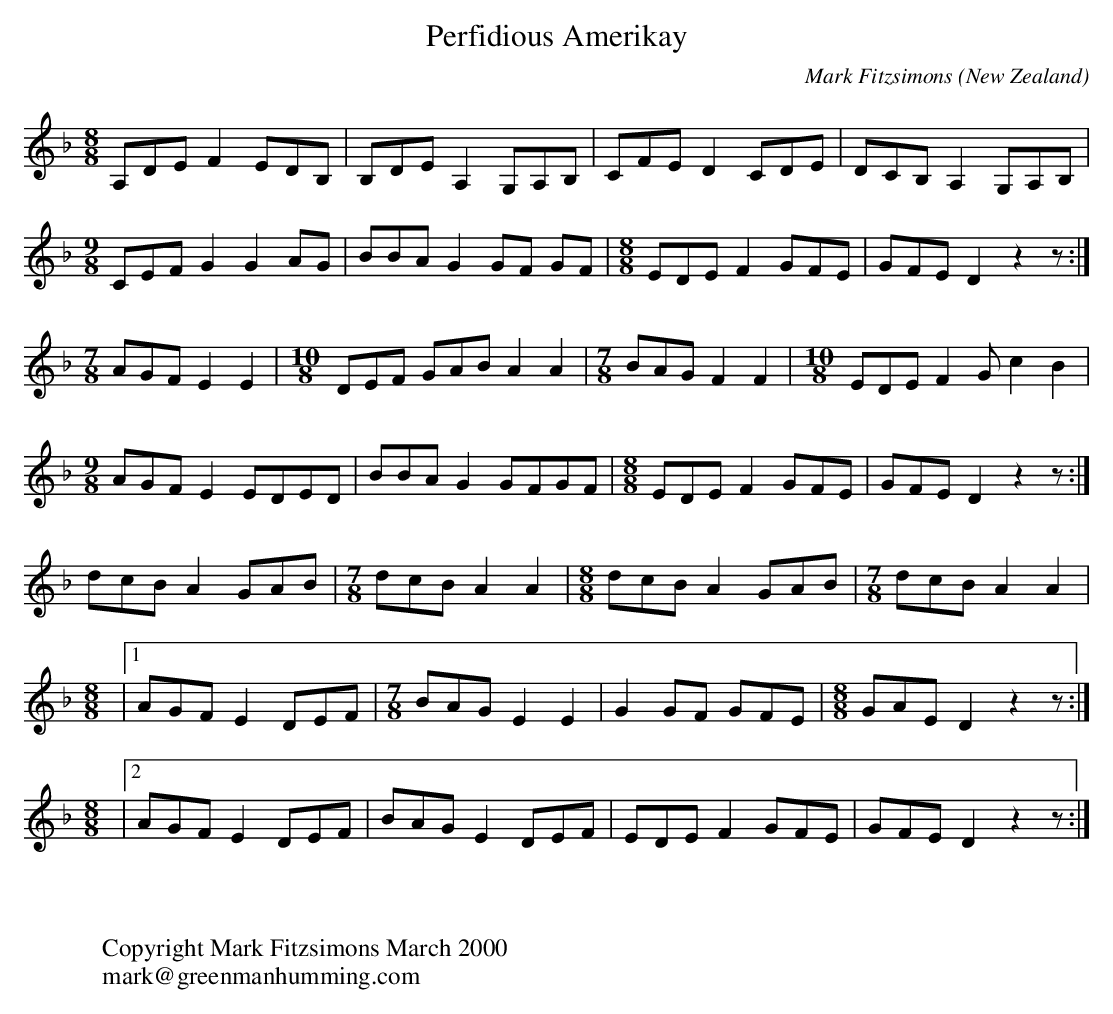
X:1
T:Perfidious Amerikay
O:New Zealand
M:8/8
C:Mark Fitzsimons
K:Dmin
A,DE F2 EDB,|B,DE A,2G,A,B,|CFE D2 CDE|DCB, A,2 G,A,B,|
M:9/8
CEF G2G2AG|BBA G2 GF GF|\
M:8/8
EDE F2 GFE|GFE D2 z2z:|
M:7/8
AGF E2 E2|\
M:10/8
DEF GAB A2A2|\
M:7/8
BAG F2F2|\
M:10/8
EDEF2Gc2B2|
M:9/8
AGF E2 EDED|BBA G2 GFGF|\
M:8/8
EDE F2 GFE|GFE D2 z2z:|
dcB A2 GAB|\
M:7/8
dcB A2A2|\
M:8/8
dcB A2 GAB|\
M:7/8
dcB A2A2|
M:8/8
|1 AGF E2 DEF|\
M:7/8
BAG E2E2|G2GF GFE|\
M:8/8
GAE D2z2z:|
M:8/8
|2AGF E2 DEF| BAG E2 DEF|EDE F2 GFE|GFED2z2z:|
W:
W:
W:Copyright Mark Fitzsimons March 2000
W:mark@greenmanhumming.com
